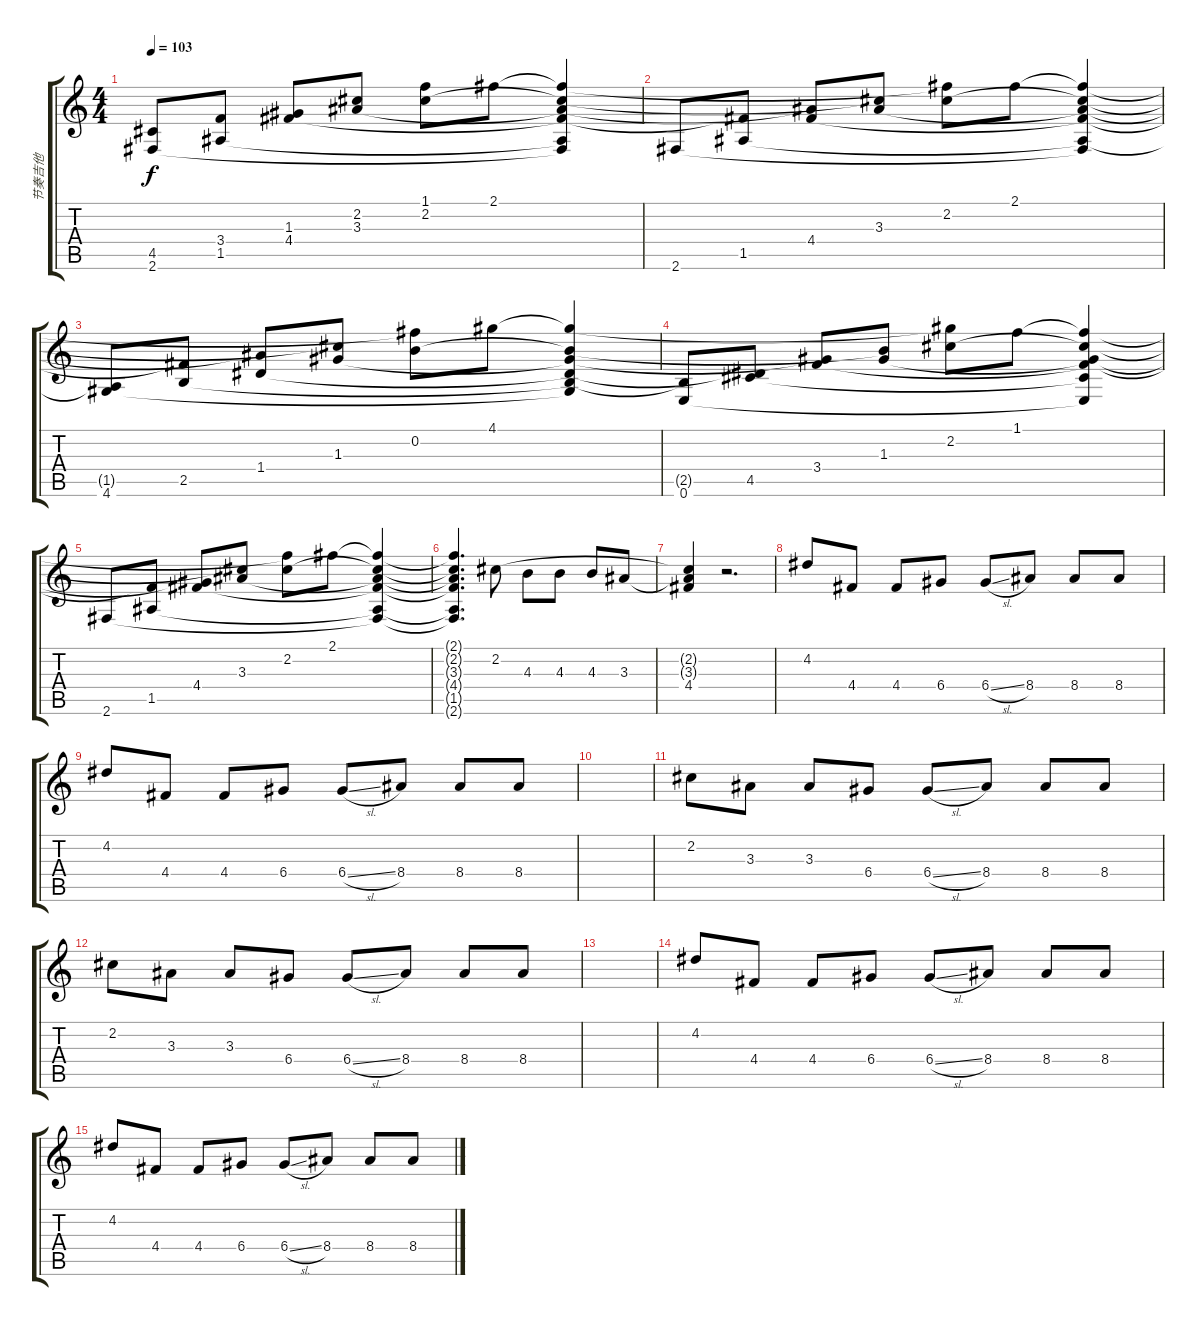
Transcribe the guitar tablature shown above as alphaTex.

\track ("节奏吉他" "节奏吉他") {instrument electricguitarmuted}
\staff {score tabs}
\tuning (E4 B3 G3 D3 A2 E2) {hide}
\ts (4 4)
\tempo 103
\clef g2
\ks c
(4.5{t} 2.6).8{dy f} (3.4{t} 1.5).8 (1.3{t} 4.4).8 (2.2{t} 3.3).8 (1.1{t} 2.2).8 2.1.8 (2.1{t} 2.2{t} 3.3{t} 4.4{t} 1.5{t} 2.6{t}).4 |
2.6.8 (4.4{t} 1.5).8 (3.3{t} 4.4).8 (2.2{t} 3.3).8 (2.1{t} 2.2).8 2.1.8 (2.1{t} 2.2{t} 3.3{t} 4.4{t} 1.5{t} 2.6{t}).4 |
(1.5{t} 4.6).8 (4.4{t} 2.5).8 (3.3{t} 1.4).8 (2.2{t} 1.3).8 (2.1{t} 0.2).8 4.1.8 (4.1{t} 0.2{t} 1.3{t} 1.4{t} 2.5{t} 4.6{t}).4 |
(2.5{t} 0.6).8 (1.4{t} 4.5).8 (1.3{t} 3.4).8 (0.2{t} 1.3).8 (4.1{t} 2.2).8 1.1.8 (1.1{t} 2.2{t} 1.3{t} 3.4{t} 4.5{t} 0.6{t}).4 |
2.6.8 (3.4{t} 1.5).8 (1.3{t} 4.4).8 (2.2{t} 3.3).8 (1.1{t} 2.2).8 2.1.8 (2.1{t} 2.2{t} 3.3{t} 4.4{t} 1.5{t} 2.6{t}).4 |
(2.1{t} 2.2{t} 3.3{t} 4.4{t} 1.5{t} 2.6{t}).4{d} 2.2.8 4.3.8 4.3.8 4.3.8 3.3.8 |
(2.2{t} 3.3{t} 4.4).4 r.2{d} |
4.2.8{instrument electricguitarclean} 4.4.8 4.4.8 6.4.8 6.4{sl}.8 8.4.8 8.4.8 8.4.8 |
4.2.8{instrument electricguitarclean} 4.4.8 4.4.8 6.4.8 6.4{sl}.8 8.4.8 8.4.8 8.4.8 |
|
2.2.8 3.3.8 3.3.8 6.4.8 6.4{sl}.8 8.4.8 8.4.8 8.4.8 |
2.2.8 3.3.8 3.3.8 6.4.8 6.4{sl}.8 8.4.8 8.4.8 8.4.8 |
|
4.2.8 4.4.8 4.4.8 6.4.8 6.4{sl}.8 8.4.8 8.4.8 8.4.8 |
4.2.8 4.4.8 4.4.8 6.4.8 6.4{sl}.8 8.4.8 8.4.8 8.4.8
